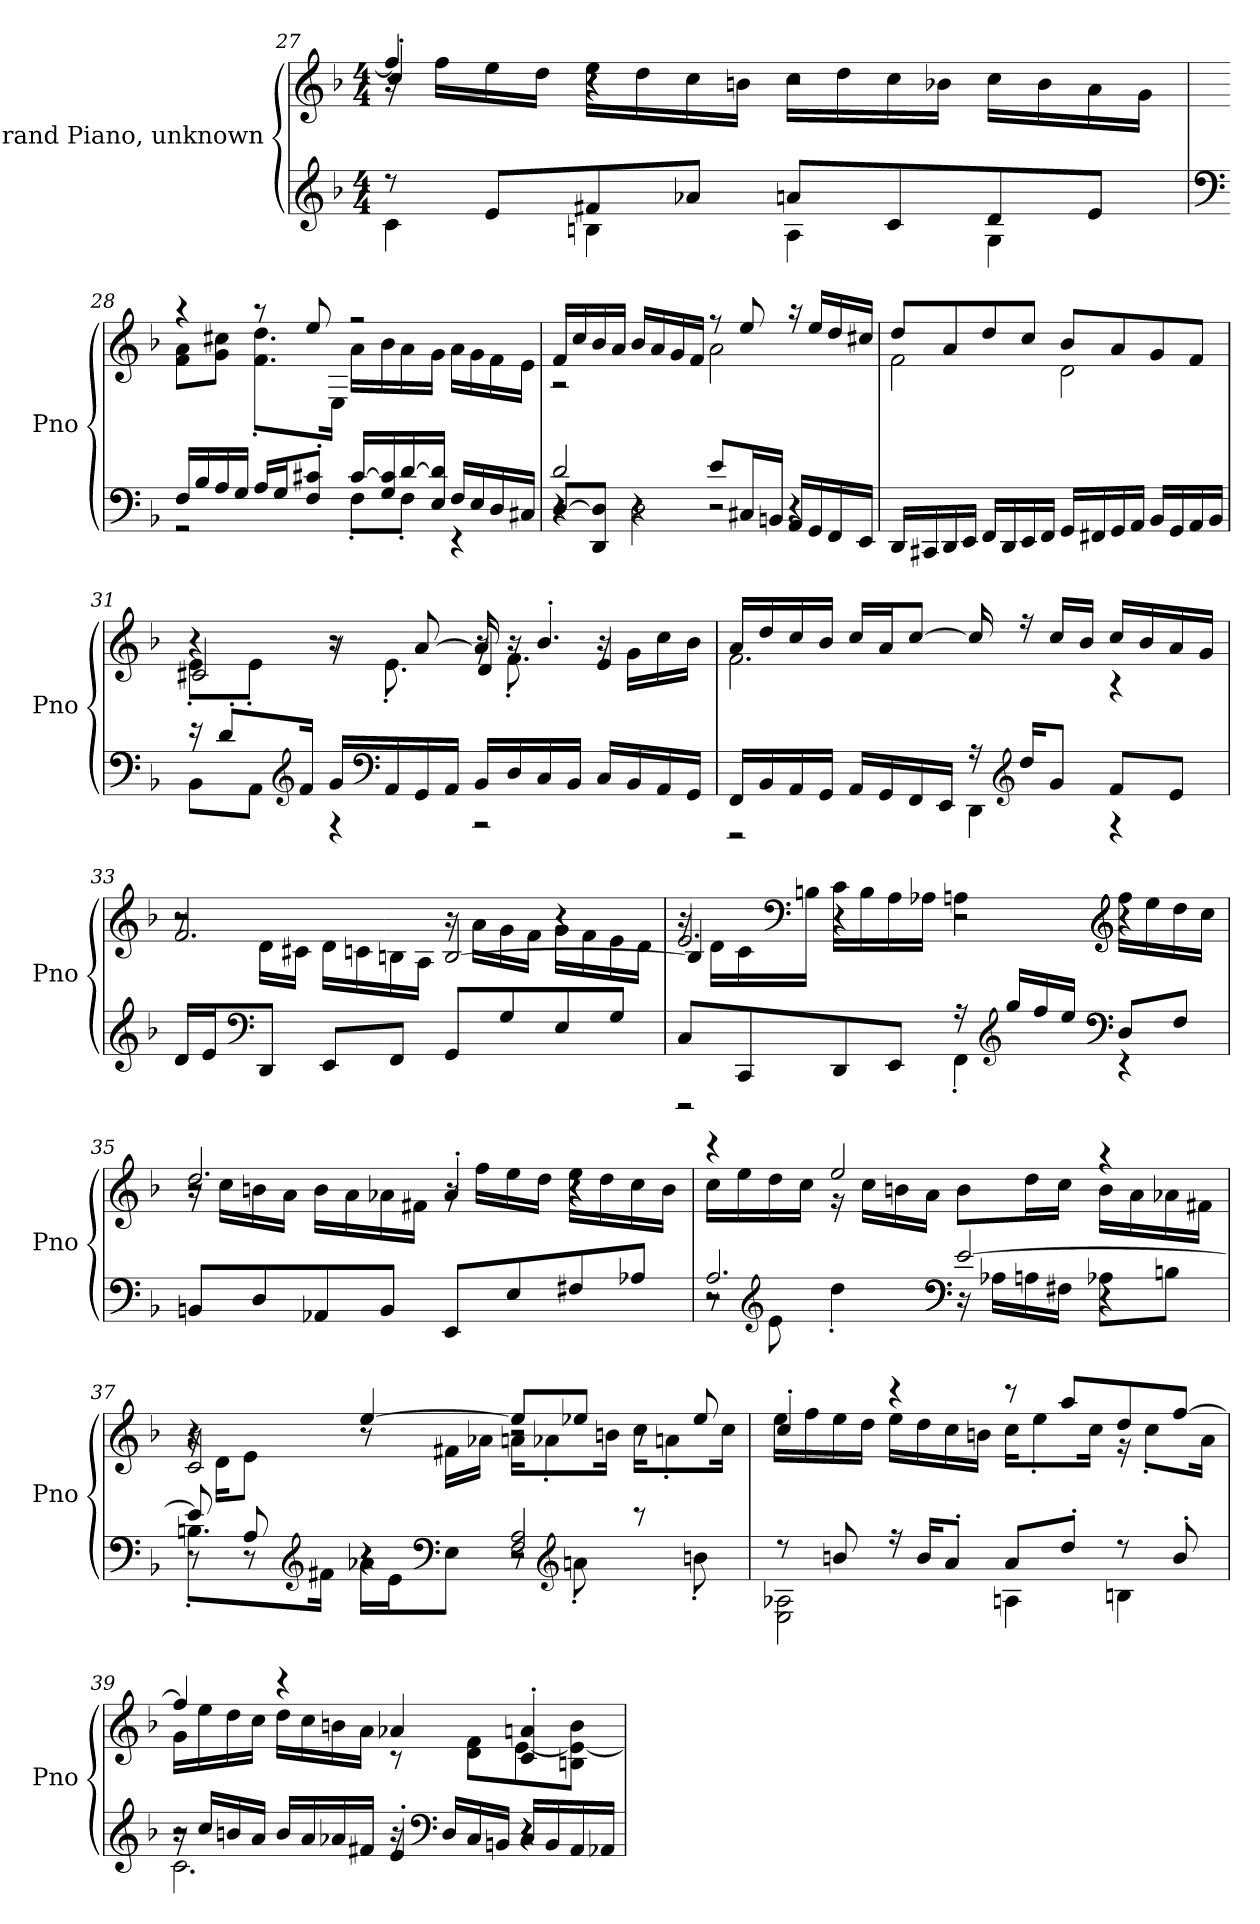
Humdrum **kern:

**kern	**kern
*part1	*part1
*staff2	*staff1
*I"Grand Piano, unknown	*
*I'Pno	*
!!LO:LB:g=z
*clefG2	*clefG2
*k[b-]	*k[b-]
*M4/4	*M4/4
=27	=27
*^	*^
*	*	*	*^
8r	4c\	4ff/]	16r	4cc'/
.	.	.	16ff\LL	.
8e/L	.	.	16ee\	.
.	.	.	16dd\JJ	.
8f#X/	4Bn\	4r	16ee\LL	4r
.	.	.	16dd\	.
8a-X/J	.	.	16cc\	.
.	.	.	16bn\JJ	.
8an/L	4A\	2r	16cc\LL	2r
.	.	.	16dd\	.
8c/	.	.	16cc\	.
.	.	.	16b-X\JJ	.
8d/	4G\	.	16cc\LL	.
.	.	.	16b-\	.
8e/J	.	.	16a\	.
.	.	.	16g\JJ	.
*	*	*v	*v	*v
=28	=28	=28
*clefF4	*	*
*	*	*^
16F/LL	2r	4r	8f\ 8a\L
16B-/	.	.	.
16A/	.	.	8g\ 8cc#X\J
16G/JJ	.	.	.
16A/LL	.	8r	8.f\' 8.dd\'L
16G/J	.	.	.
8F/' 8c#X/'J	.	8ee/	.
.	.	.	16E\Jk
[16c#/LL	8F'\L	2r	16a\LL
16G/ 16c#/]	.	.	16b-\
[16d/	8F'\J	.	16a\
16E/ 16d/]JJ	.	.	16g\JJ
16F/LL	4r	.	16a\LL
16E/	.	.	16g\
16D/	.	.	16f\
16C#X/JJ	.	.	16e\JJ
!!LO:LB:g=z	!!
=29	=29	=29	=29
*	*^	*	*
2d/	4r	[8D/L	16f/LL	2r
.	.	.	16cc/	.
.	.	8DD/ 8D/]J	16b-/	.
.	.	.	16a/JJ	.
.	2D\	4r	16b-/LL	.
.	.	.	16a/	.
.	.	.	16g/	.
.	.	.	16f/JJ	.
2r	.	8e/L	8r	2a\
.	.	16C#X/L	8ee/	.
.	.	16BBn/JJ	.	.
.	4r	16AA/LL	16r	.
.	.	16GG/	16ee/LL	.
.	.	16FF/	16dd/	.
.	.	16EE/JJ	16cc#X/JJ	.
*v	*v	*v	*	*
=30	=30	=30
16DD/LL	8dd/L	2f\
16CC#X/	.	.
16DD/	8a/	.
16EE/JJ	.	.
16FF/LL	8dd/	.
16DD/	.	.
16EE/	8cc/J	.
16FF/JJ	.	.
16GG/LL	8b-/L	2d\
16FF#X/	.	.
16GG/	8a/	.
16AA/JJ	.	.
16BB-/LL	8g/	.
16GG/	.	.
16AA/	8f/J	.
16BB-/JJ	.	.
!!LO:LB:g=z
=31	=31	=31
*^	*	*^
16r	8BB-\L	4r	8e'\L	2c#X/
8d'/L	.	.	.	.
.	8AA\J	.	8e'\J	.
*clefG2	*	*	*	*
16f/Jk	.	.	.	.
16g/LL	4r	8r	16r	.
*clefF4	*	*	*	*
16AA/	.	.	8.e'\	.
16GG/	.	[8a/	.	.
16AA/JJ	.	.	.	.
16BB-/LL	2r	16a/]	16r	4d/
16D/	.	16r	8.f'\	.
16C/	.	4.b-'/	.	.
16BB-/JJ	.	.	.	.
16C/LL	.	.	16r	4e/
16BB-/	.	.	16g\LL	.
16AA/	.	.	16cc\	.
16GG/JJ	.	.	16b-\JJ	.
*	*	*	*v	*v
=32	=32	=32	=32
16FF/LL	2r	16a/LL	2.f\
16BB-/	.	16dd/	.
16AA/	.	16cc/	.
16GG/JJ	.	16b-/JJ	.
16AA/LL	.	16cc/LL	.
16GG/	.	16a/J	.
16FF/	.	[8cc/J	.
16EE/JJ	.	.	.
16r	4DD\	16cc/]	.
*clefG2	*	*	*
16dd/KL	.	16r	.
8g/J	.	16cc/LL	.
.	.	16b-/JJ	.
8f/L	4r	16cc/LL	4r
.	.	16b-/	.
8e/J	.	16a/	.
.	.	16g/JJ	.
*v	*v	*	*
!!LO:PB:g=z
=33	=33	=33
*	*	*^
16d/LL	2.f/	8r	2r
16e/J	.	.	.
*clefF4	*	*	*
8DD/J	.	16d\LL	.
.	.	16c#X\JJ	.
8EE/L	.	16d\LL	.
.	.	16cn\	.
8FF/J	.	16Bn\	.
.	.	16A\JJ	.
8GG/L	.	16r	[2B/
.	.	16a\LL	.
8G/	.	16g\	.
.	.	16f\JJ	.
8E/	4r	16g\LL	.
.	.	16f\	.
8G/J	.	16e\	.
.	.	16d\JJ	.
=34	=34	=34	=34
*^	*	*	*
8C/L	2r	2.e/	16r	4B/]
.	.	.	16d\LL	.
8CC/	.	.	16c\	.
*	*	*clefF4	*	*
.	.	.	16Bn\JJ	.
8DD/	.	.	16c\LL	4r
.	.	.	16B\	.
8EE/J	.	.	16A\	.
.	.	.	16A-X\JJ	.
16r	4FF'\	.	4An\	2r
*clefG2	*	*	*	*
16gg/LL	.	.	.	.
16ff/	.	.	.	.
16ee/JJ	.	.	.	.
*clefF4	*	*clefG2	*	*
8D/L	4r	4r	16ff\LL	.
.	.	.	16ee\	.
8F/J	.	.	16dd\	.
.	.	.	16cc\JJ	.
*v	*v	*	*	*
!!LO:LB:g=z	!!	!!
=35	=35	=35	=35
8BBn/L	2.dd/	16r	2r
.	.	16cc\LL	.
8D/	.	16bn\	.
.	.	16a\JJ	.
8AA-X/	.	16b\LL	.
.	.	16a\	.
8BB/J	.	16a-X\	.
.	.	16f#X\JJ	.
8EE/L	.	16r	4a-'/
.	.	16ff\LL	.
8E/	.	16ee\	.
.	.	16dd\JJ	.
8F#X/	4r	16ee\LL	4r
.	.	16dd\	.
8A-X/J	.	16cc\	.
.	.	16b\JJ	.
*	*	*v	*v
=36	=36	=36
*^	*	*
*	*^	*	*
2r	8r	2.A/	4r	16cc\LL
.	.	.	.	16ee\
*clefG2	*	*	*	*
.	8e\	.	.	16dd\
.	.	.	.	16cc\JJ
.	4dd'\	.	2ee/	16r
.	.	.	.	16cc\LL
.	.	.	.	16bn\
.	.	.	.	16a\JJ
*clefF4	*	*	*	*
[2e/	16r	.	.	8b\L
.	16A-X\LL	.	.	.
.	16An\	.	.	16dd\L
.	16F#X\JJ	.	.	16cc\JJ
.	8A-X\L	4r	4r	16b\LL
.	.	.	.	16a\
.	8Bn\J	.	.	16a-X\
.	.	.	.	16f#X\JJ
!!LO:LB:g=z
=37	=37	=37	=37	=37
*	*	*	*	*^
8e/]	8.Bn'\L	8r	4r	16r	2c/
.	.	.	.	16d\KL	.
8r	.	8A/	.	8e\J	.
*clefG2	*	*	*	*	*
.	16f#X\Jk	.	.	.	.
4r	16a-X\LL	4r	[4ee/	8r	.
.	16e\J	.	.	.	.
*clefF4	*	*	*	*	*
.	8E\J	.	.	16f#X\LL	.
.	.	.	.	16a-X\JJ	.
2r	8r	2F/ 2A/	8ee/L]	16an\KL	2r
.	.	.	.	8a-X'\	.
*clefG2	*	*	*	*	*
.	8an'\	.	8ee-X/J	.	.
.	.	.	.	16bn\Jk	.
.	8r	.	8r	16cc\KL	.
.	.	.	.	8an'\	.
.	8bn'\	.	8ee-/	.	.
.	.	.	.	16cc\Jk	.
*	*v	*v	*	*	*
*	*	*	*v	*v
=38	=38	=38	=38
8r	2E\ 2A-X\	4cc'/	16ee\LL
.	.	.	16ff\
8bn/	.	.	16ee\
.	.	.	16dd\JJ
16r	.	4r	16ee\LL
16b/KL	.	.	16dd\
8a'/J	.	.	16cc\
.	.	.	16bn\JJ
8a/L	4An\	8r	16cc\KL
.	.	.	8ee'\
8dd'/J	.	8aa/L	.
.	.	.	16cc\Jk
8r	4Bn\	8dd/	16r
.	.	.	8cc'\L
8b'/	.	[8ff/J	.
.	.	.	16a\Jk
!!LO:LB:g=z	!!
=39	=39	=39	=39
*	*^	*	*
2r	2.c\	16r	4ff/]	16g\LL
.	.	16cc/LL	.	16ee\
.	.	16bn/	.	16dd\
.	.	16a/JJ	.	16cc\JJ
.	.	16b/LL	4r	16dd\LL
.	.	16a/	.	16cc\
.	.	16a-X/	.	16bn\
.	.	16f#X/JJ	.	16a\JJ
4e'/	.	16r	4a-X/	8r
*clefF4	*	*	*	*
.	.	16D/LL	.	.
.	.	16C/	.	8d\ 8f\L
.	.	16BBn/JJ	.	.
4r	4r	16C/LL	4c/' 4an/'	[8e\
.	.	16BB/	.	.
.	.	16AA/	.	8Bn\ 8e\_ 8b\J
.	.	16AA-X/JJ	.	.
*v	*v	*v	*	*
*	*v	*v
=	=
*-	*-
